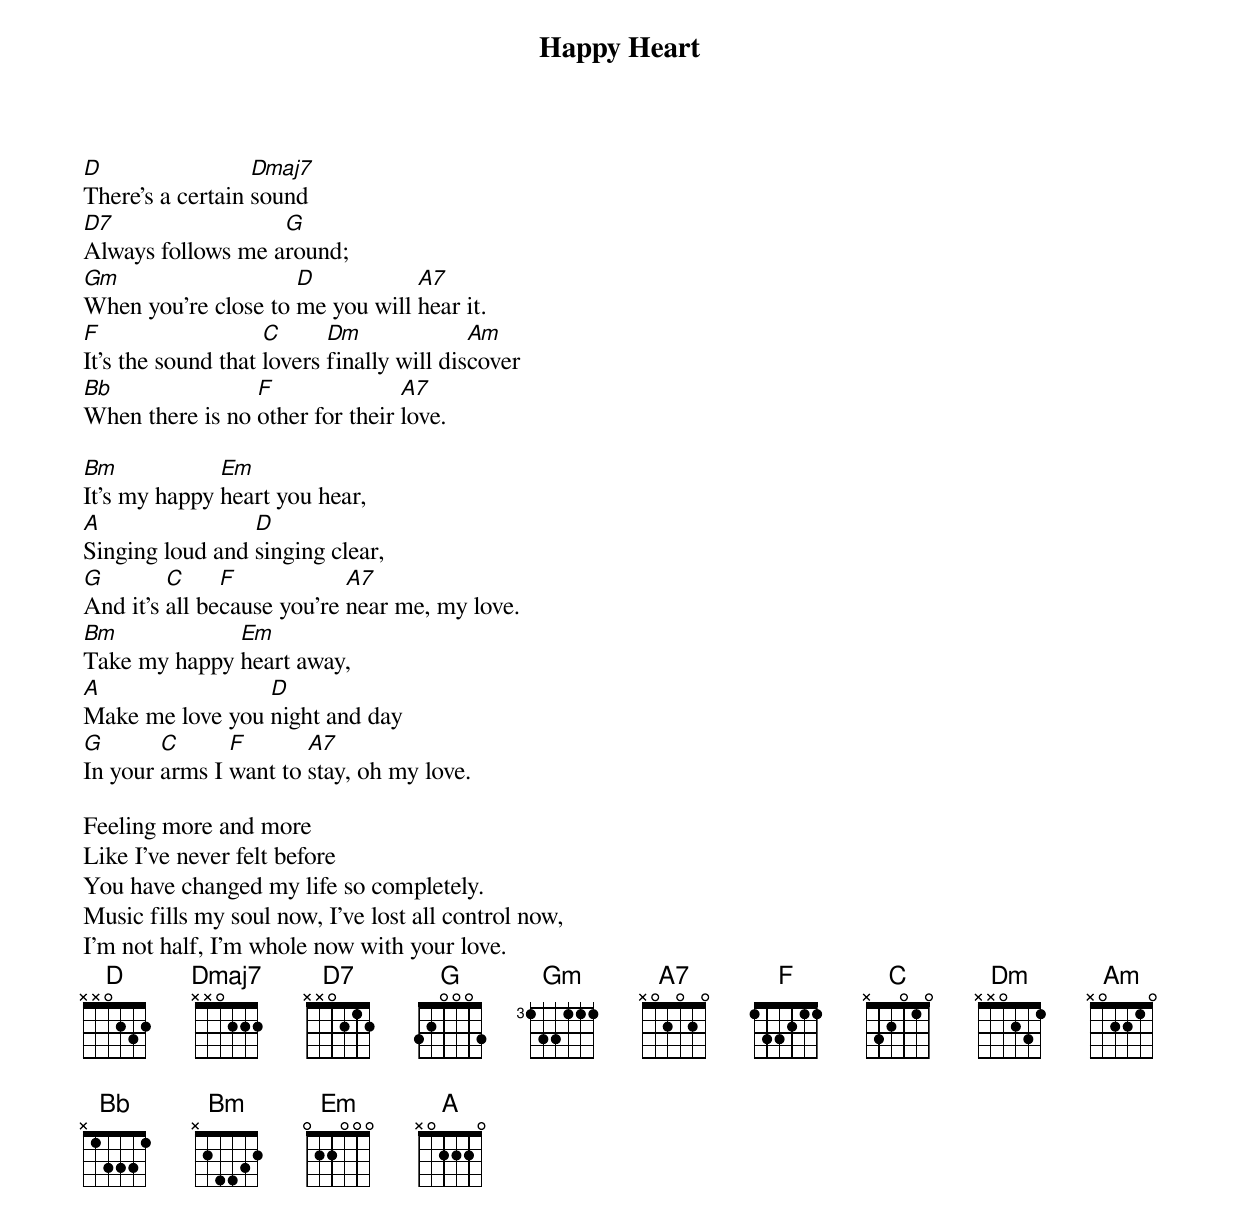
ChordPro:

{title: Happy Heart}
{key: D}

[D]There’s a certain [Dmaj7]sound
[D7]Always follows me a[G]round;
[Gm]When you're close to [D]me you will [A7]hear it.
[F]It's the sound that [C]lovers [Dm]finally will dis[Am]cover
[Bb]When there is no [F]other for their [A7]love.

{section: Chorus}
[Bm]It's my happy [Em]heart you hear,
[A]Singing loud and [D]singing clear,
[G]And it's [C]all be[F]cause you're [A7]near me, my love.
[Bm]Take my happy [Em]heart away,
[A]Make me love you [D]night and day
[G]In your [C]arms I [F]want to [A7]stay, oh my love.

Feeling more and more
Like I’ve never felt before
You have changed my life so completely.
Music fills my soul now, I've lost all control now,
I’m not half, I’m whole now with your love.
